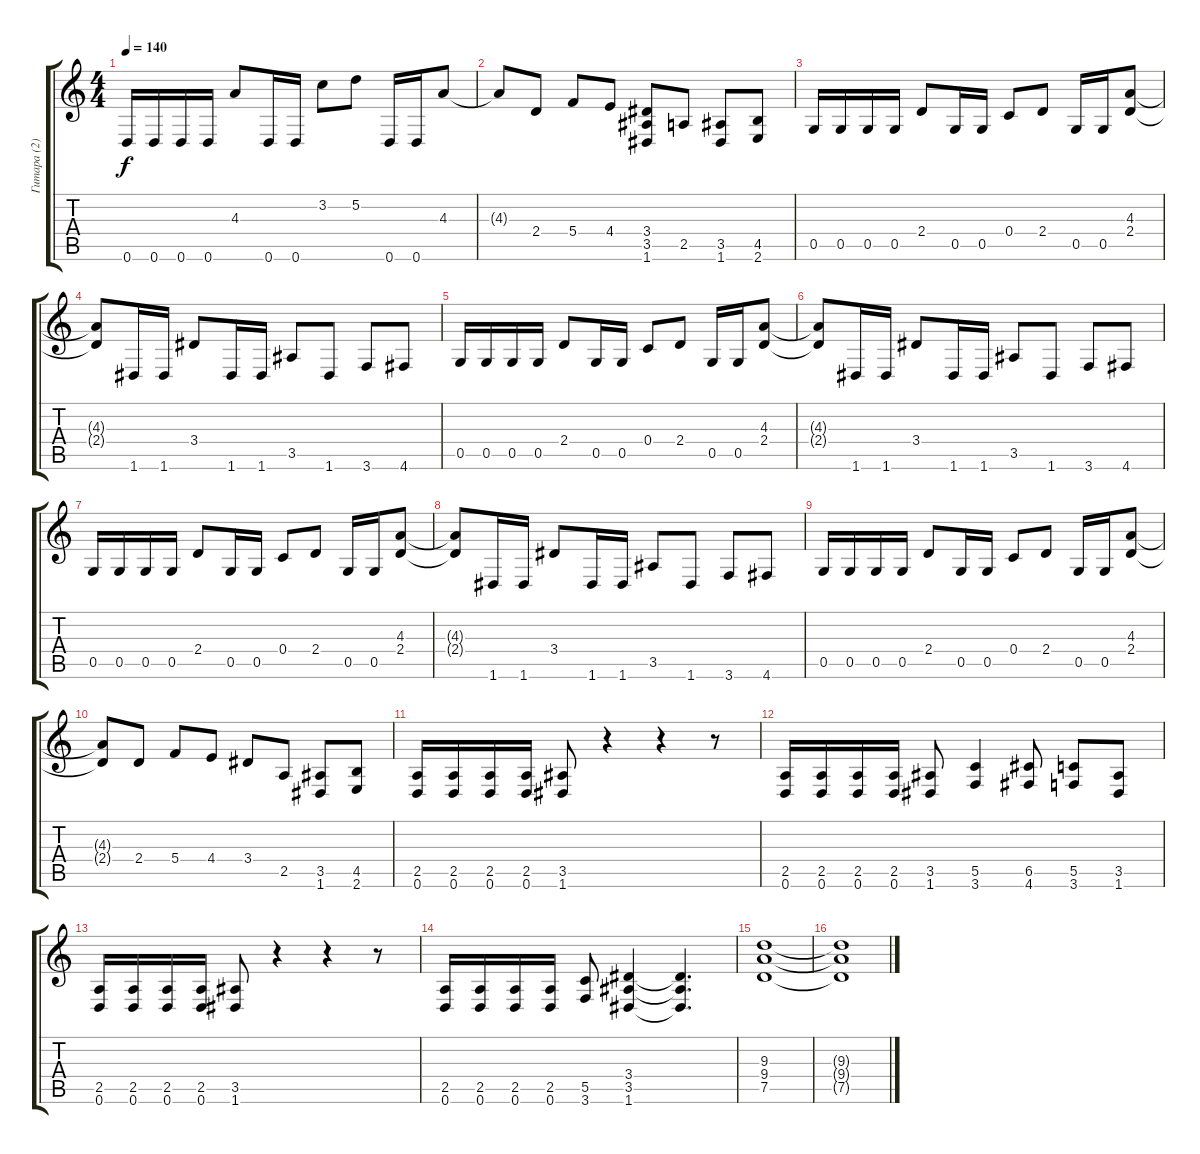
\track ("Гитара (2)" "Гитара (2)") {instrument distortionguitar}
\staff {score tabs}
\tuning (D4 A3 F3 C3 G2 D2) {hide}
\ts (4 4)
\tempo 140
\clef g2
\ks c
0.6.16{dy f} 0.6.16 0.6.16 0.6.16 4.3.8 0.6.16 0.6.16 3.2.8 5.2.8 0.6.16 0.6.16 4.3.8 |
4.3{t}.8 2.4.8 5.4.8 4.4.8 (3.4 3.5 1.6).8 2.5.8 (3.5 1.6).8 (4.5 2.6).8 |
0.5.16 0.5.16 0.5.16 0.5.16 2.4.8 0.5.16 0.5.16 0.4.8 2.4.8 0.5.16 0.5.16 (4.3 2.4).8 |
(4.3{t} 2.4{t}).8 1.6.16 1.6.16 3.4.8 1.6.16 1.6.16 3.5.8 1.6.8 3.6.8 4.6.8 |
0.5.16 0.5.16 0.5.16 0.5.16 2.4.8 0.5.16 0.5.16 0.4.8 2.4.8 0.5.16 0.5.16 (4.3 2.4).8 |
(4.3{t} 2.4{t}).8 1.6.16 1.6.16 3.4.8 1.6.16 1.6.16 3.5.8 1.6.8 3.6.8 4.6.8 |
0.5.16 0.5.16 0.5.16 0.5.16 2.4.8 0.5.16 0.5.16 0.4.8 2.4.8 0.5.16 0.5.16 (4.3 2.4).8 |
(4.3{t} 2.4{t}).8 1.6.16 1.6.16 3.4.8 1.6.16 1.6.16 3.5.8 1.6.8 3.6.8 4.6.8 |
0.5.16 0.5.16 0.5.16 0.5.16 2.4.8 0.5.16 0.5.16 0.4.8 2.4.8 0.5.16 0.5.16 (4.3 2.4).8 |
(4.3{t} 2.4{t}).8 2.4.8 5.4.8 4.4.8 3.4.8 2.5.8 (3.5 1.6).8 (4.5 2.6).8 |
(2.5 0.6).16 (2.5 0.6).16 (2.5 0.6).16 (2.5 0.6).16 (3.5 1.6).8 r.4 r.4 r.8 |
(2.5 0.6).16 (2.5 0.6).16 (2.5 0.6).16 (2.5 0.6).16 (3.5 1.6).8 (5.5 3.6).4 (6.5 4.6).8 (5.5 3.6).8 (3.5 1.6).8 |
(2.5 0.6).16 (2.5 0.6).16 (2.5 0.6).16 (2.5 0.6).16 (3.5 1.6).8 r.4 r.4 r.8 |
(2.5 0.6).16 (2.5 0.6).16 (2.5 0.6).16 (2.5 0.6).16 (5.5 3.6).8 (3.4 3.5 1.6).4 (3.4{t} 3.5{t} 1.6{t}).4{d} |
(9.3 9.4 7.5).1 |
(9.3{t} 9.4{t} 7.5{t}).1
